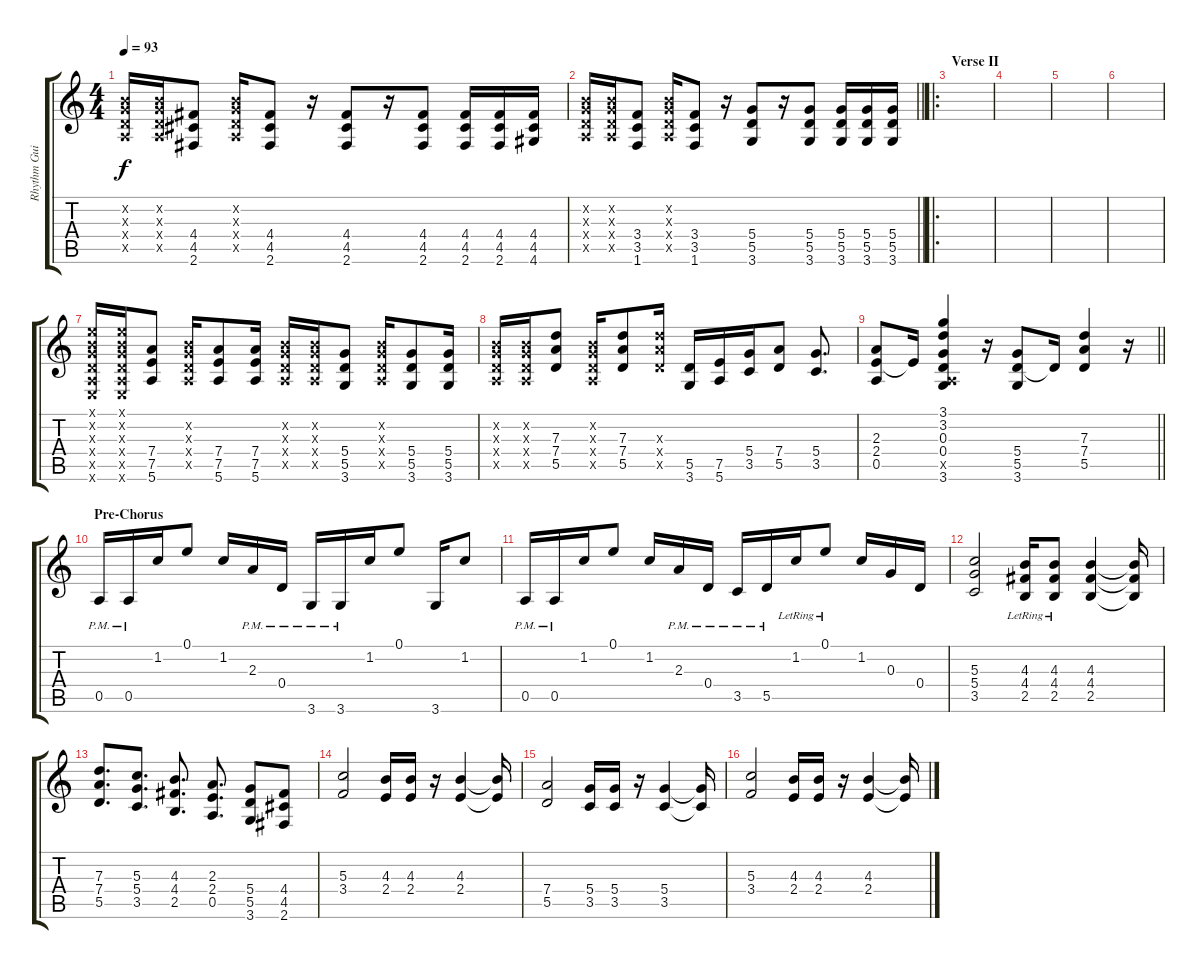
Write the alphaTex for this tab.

\track ("Rhythm Guitar" "Rhythm Gui") {instrument distortionguitar}
\staff {score tabs}
\tuning (E4 B3 G3 D3 A2 E2) {hide}
\ts (4 4)
\tempo 93
\clef g2
\ks c
(0.2{x} 0.3{x} 0.4{x} 0.5{x}).16{dy f} (0.2{x} 0.3{x} 0.4{x} 0.5{x}).16 (4.4 4.5 2.6).8 (0.2{x} 0.3{x} 0.4{x} 0.5{x}).16 (4.4 4.5 2.6).8 r.16 (4.4 4.5 2.6).8 r.16 (4.4 4.5 2.6).8 (4.4 4.5 2.6).16 (4.4 4.5 2.6).16 (4.4 4.5 4.6).16 |
\barLineRight lightlight
(0.2{x} 0.3{x} 0.4{x} 0.5{x}).16 (0.2{x} 0.3{x} 0.4{x} 0.5{x}).16 (3.4 3.5 1.6).8 (0.2{x} 0.3{x} 0.4{x} 0.5{x}).16 (3.4 3.5 1.6).8 r.16 (5.4 5.5 3.6).8 r.16 (5.4 5.5 3.6).8 (5.4 5.5 3.6).16 (5.4 5.5 3.6).16 (5.4 5.5 3.6).16 |
\ro
\section ("" "Verse II")
|
|
|
|
(0.1{x} 0.2{x} 0.3{x} 0.4{x} 0.5{x} 0.6{x}).16{volume 9} (0.1{x} 0.2{x} 0.3{x} 0.4{x} 0.5{x} 0.6{x}).16 (7.4 7.5 5.6).8 (0.2{x} 0.3{x} 0.4{x} 0.5{x}).16 (7.4 7.5 5.6).8 (7.4 7.5 5.6).16 (0.2{x} 0.3{x} 0.4{x} 0.5{x}).16 (0.2{x} 0.3{x} 0.4{x} 0.5{x}).16 (5.4 5.5 3.6).8 (0.2{x} 0.3{x} 0.4{x} 0.5{x}).16 (5.4 5.5 3.6).8 (5.4 5.5 3.6).16 |
(0.2{x} 0.3{x} 0.4{x} 0.5{x}).16 (0.2{x} 0.3{x} 0.4{x} 0.5{x}).16 (7.3 7.4 5.5).8 (0.2{x} 0.3{x} 0.4{x} 0.5{x}).16 (7.3 7.4 5.5).8 (7.3{x} 7.4{x} 5.5{x}).16 (5.5 3.6).16 (7.5 5.6).16 (5.4 3.5).16 (7.4 5.5).8 (5.4 3.5).8{d} |
\barLineRight lightlight
(2.3 2.4 0.5).8 2.4{t}.16 (3.1 3.2 0.3 0.4 0.5{x} 3.6).4 r.16 (5.4 5.5 3.6).8 5.5{t}.16 (7.3 7.4 5.5).4 r.16 |
\section ("" "Pre-Chorus")
0.5{pm}.16{volume 16} 0.5{pm}.16 1.2.16 0.1.8 1.2.16 2.3{pm}.16 0.4{pm}.16 3.6{pm}.16 3.6{pm}.16 1.2.16 0.1.8 3.6.16 1.2.8 |
0.5{pm}.16{volume 16} 0.5{pm}.16 1.2.16 0.1.8 1.2.16 2.3{pm}.16 0.4{pm}.16 3.5{pm}.16 5.5{pm}.16 1.2{lr}.16 0.1{lr}.8 1.2.16 0.3.16 0.4.16 |
(5.3 5.4 3.5).2 (4.3 4.4{lr} 2.5).16 (4.3 4.4{lr} 2.5).8 (4.3 4.4 2.5).4 (4.3{t} 4.4{t} 2.5{t}).16 |
(7.3 7.4 5.5).8{d} (5.3 5.4 3.5).8{d} (4.3 4.4 2.5).8{d} (2.3 2.4 0.5).8{d} (5.4 5.5 3.6).8 (4.4 4.5 2.6).8 |
(5.3 3.4).2 (4.3 2.4).16 (4.3 2.4).16 r.16 (4.3 2.4).4 (4.3{t} 2.4{t}).16 |
(7.4 5.5).2 (5.4 3.5).16 (5.4 3.5).16 r.16 (5.4 3.5).4 (5.4{t} 3.5{t}).16 |
(5.3 3.4).2 (4.3 2.4).16 (4.3 2.4).16 r.16 (4.3 2.4).4 (4.3{t} 2.4{t}).16
